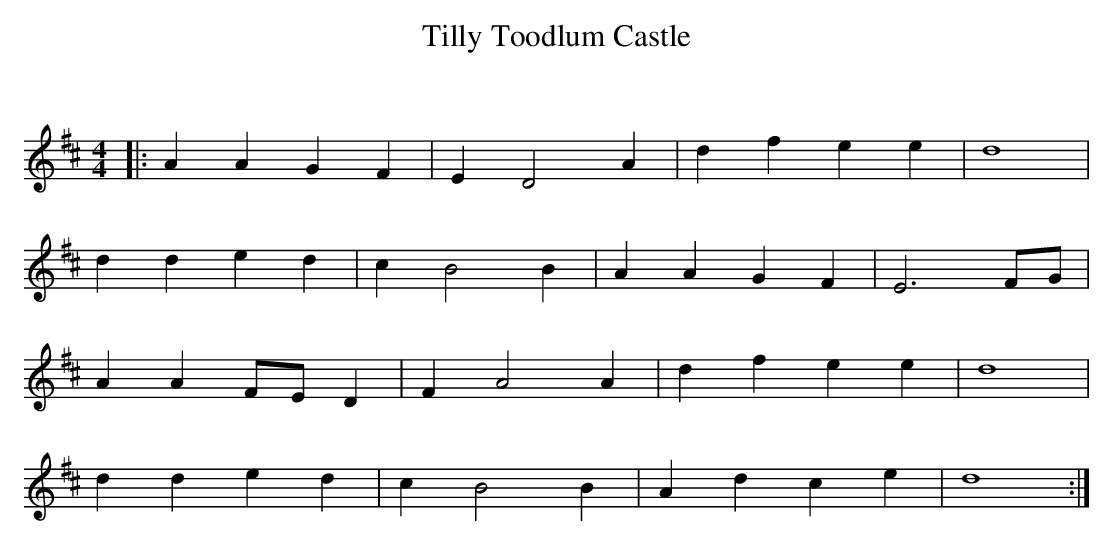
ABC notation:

X:1
T: Tilly Toodlum Castle
C:
Q: 232
K:D
M:4/4
L:1/8
|:A2 A2 G2 F2|E2 D4 A2|d2 f2 e2 e2|d8|
d2 d2 e2 d2|c2 B4 B2|A2 A2 G2 F2|E6 FG|
A2 A2 FE D2|F2 A4 A2|d2 f2 e2 e2|d8|
d2 d2 e2 d2|c2 B4 B2|A2 d2 c2 e2|d8:|
